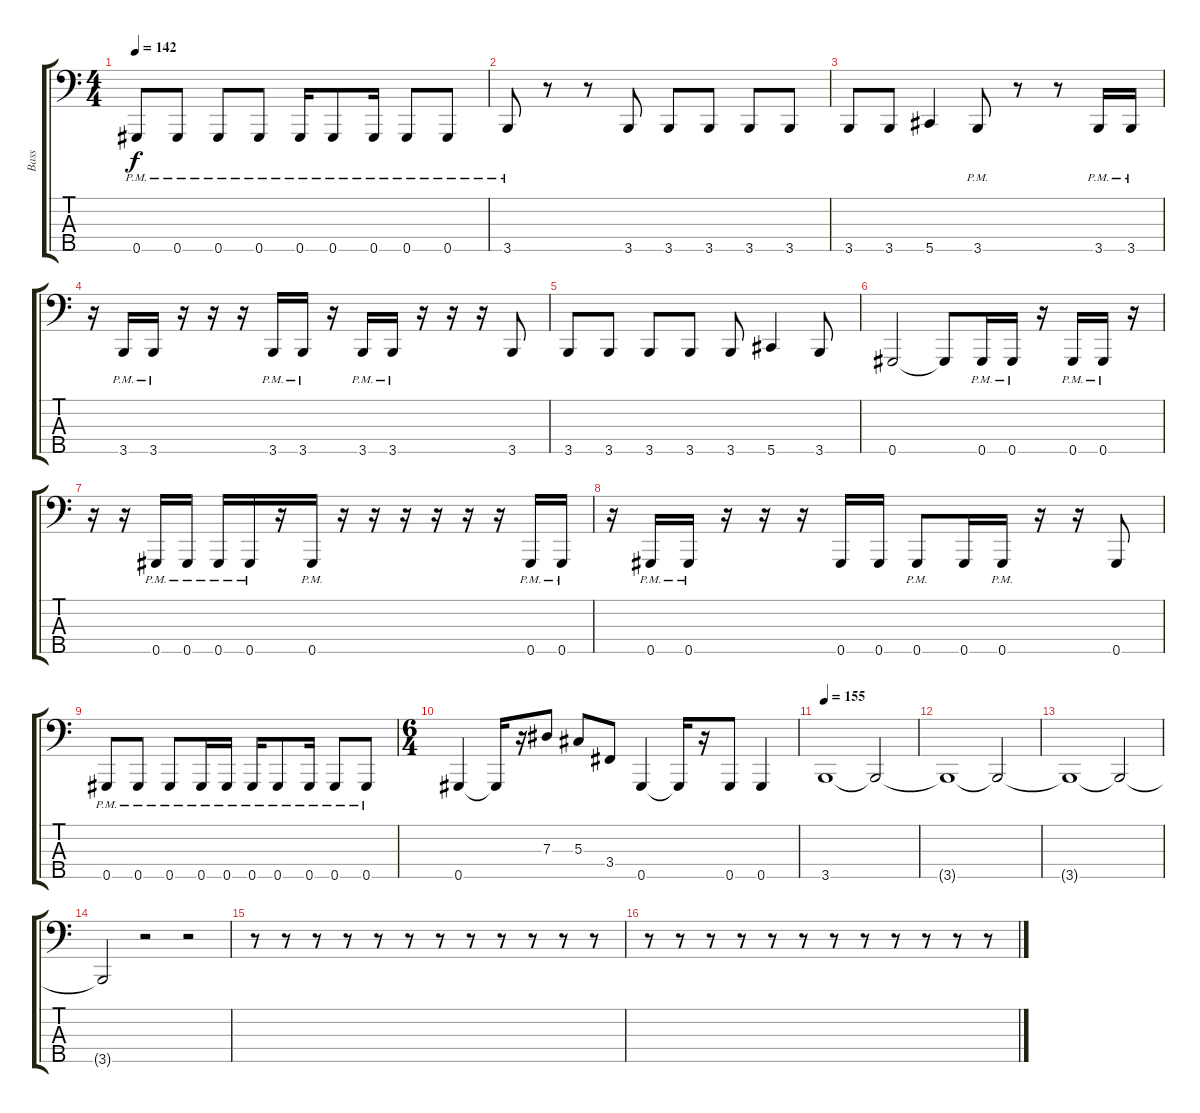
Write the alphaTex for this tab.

\track ("Bass" "Bass") {instrument electricbasspick}
\staff {score tabs}
\tuning (Gb2 Db2 Ab1 Eb1 Ab0) {hide}
\ts (4 4)
\tempo 142
\clef f4
\ks c
0.5{pm}.8{dy f} 0.5{pm}.8 0.5{pm}.8 0.5{pm}.8 0.5{pm}.16 0.5{pm}.8 0.5{pm}.16 0.5{pm}.8 0.5{pm}.8 |
3.5{pm}.8 r.8 r.8 3.5.8 3.5.8 3.5.8 3.5.8 3.5.8 |
3.5.8 3.5.8 5.5.4 3.5{pm}.8 r.8 r.8 3.5{pm}.16 3.5{pm}.16 |
r.16 3.5{pm}.16 3.5{pm}.16 r.16 r.16 r.16 3.5{pm}.16 3.5{pm}.16 r.16 3.5{pm}.16 3.5{pm}.16 r.16 r.16 r.16 3.5.8 |
3.5.8 3.5.8 3.5.8 3.5.8 3.5.8 5.5.4 3.5.8 |
0.5.2 0.5{t}.8 0.5{pm}.16 0.5{pm}.16 r.16 0.5{pm}.16 0.5{pm}.16 r.16 |
r.16 r.16 0.5{pm}.16 0.5{pm}.16 0.5{pm}.16 0.5{pm}.16 r.16 0.5{pm}.16 r.16 r.16 r.16 r.16 r.16 r.16 0.5{pm}.16 0.5{pm}.16 |
r.16 0.5{pm}.16 0.5{pm}.16 r.16 r.16 r.16 0.5.16 0.5.16 0.5{pm}.8 0.5.16 0.5{pm}.16 r.16 r.16 0.5.8 |
0.5{pm}.8 0.5{pm}.8 0.5{pm}.8 0.5{pm}.16 0.5{pm}.16 0.5{pm}.16 0.5{pm}.8 0.5{pm}.16 0.5{pm}.8 0.5{pm}.8 |
\ts (6 4)
0.5.4 0.5{t}.16 r.16 7.3.8 5.3.8 3.4.8 0.5.4 0.5{t}.16 r.16 0.5.8 0.5.4 |
\tempo 155
3.5.1 3.5{t}.2 |
3.5{t}.1 3.5{t}.2 |
3.5{t}.1 3.5{t}.2 |
3.5{t}.2 r.2 r.2 |
r.8 r.8 r.8 r.8 r.8 r.8 r.8 r.8 r.8 r.8 r.8 r.8 |
r.8 r.8 r.8 r.8 r.8 r.8 r.8 r.8 r.8 r.8 r.8 r.8
